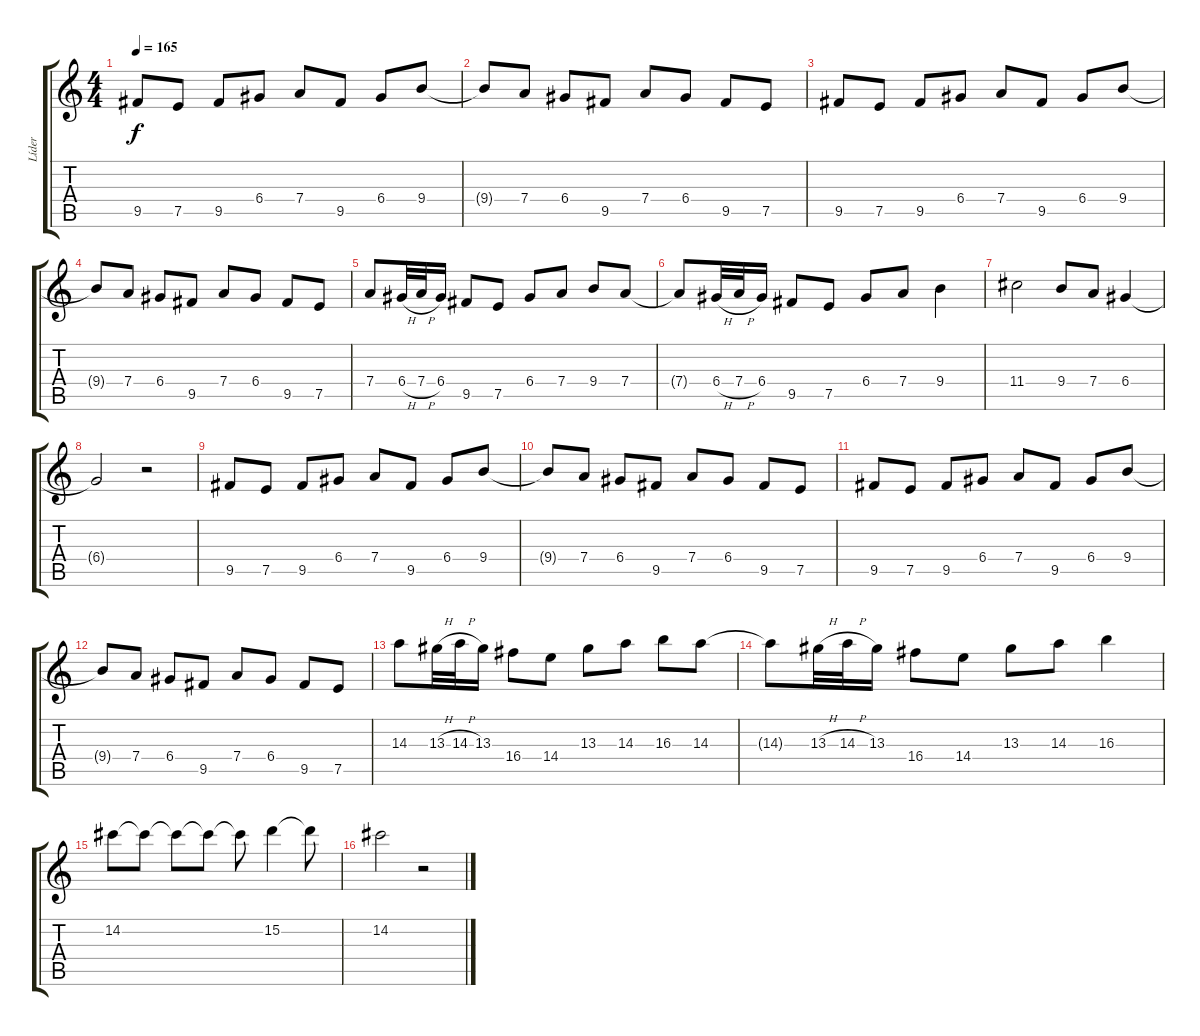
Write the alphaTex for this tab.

\track ("Líder" "Líder") {instrument electricguitarclean}
\staff {score tabs}
\tuning (E4 B3 G3 D3 A2 E2) {hide}
\ts (4 4)
\tempo 165
\clef g2
\ks c
9.5.8{dy f} 7.5.8 9.5.8 6.4.8 7.4.8 9.5.8 6.4.8 9.4.8 |
9.4{t}.8 7.4.8 6.4.8 9.5.8 7.4.8 6.4.8 9.5.8 7.5.8 |
9.5.8 7.5.8 9.5.8 6.4.8 7.4.8 9.5.8 6.4.8 9.4.8 |
9.4{t}.8 7.4.8 6.4.8 9.5.8 7.4.8 6.4.8 9.5.8 7.5.8 |
7.4.8 6.4{h}.32 7.4{h}.32 6.4.16 9.5.8 7.5.8 6.4.8 7.4.8 9.4.8 7.4.8 |
7.4{t}.8 6.4{h}.32 7.4{h}.32 6.4.16 9.5.8 7.5.8 6.4.8 7.4.8 9.4.4 |
11.4.2 9.4.8 7.4.8 6.4.4 |
6.4{t}.2 r.2 |
9.5.8 7.5.8 9.5.8 6.4.8 7.4.8 9.5.8 6.4.8 9.4.8 |
9.4{t}.8 7.4.8 6.4.8 9.5.8 7.4.8 6.4.8 9.5.8 7.5.8 |
9.5.8 7.5.8 9.5.8 6.4.8 7.4.8 9.5.8 6.4.8 9.4.8 |
9.4{t}.8 7.4.8 6.4.8 9.5.8 7.4.8 6.4.8 9.5.8 7.5.8 |
14.3.8 13.3{h}.32 14.3{h}.32 13.3.16 16.4.8 14.4.8 13.3.8 14.3.8 16.3.8 14.3.8 |
14.3{t}.8 13.3{h}.32 14.3{h}.32 13.3.16 16.4.8 14.4.8 13.3.8 14.3.8 16.3.4 |
14.2.8 14.2{t}.8 14.2{t}.8 14.2{t}.8 14.2{t}.8 15.2.4 15.2{t}.8 |
14.2.2 r.2
